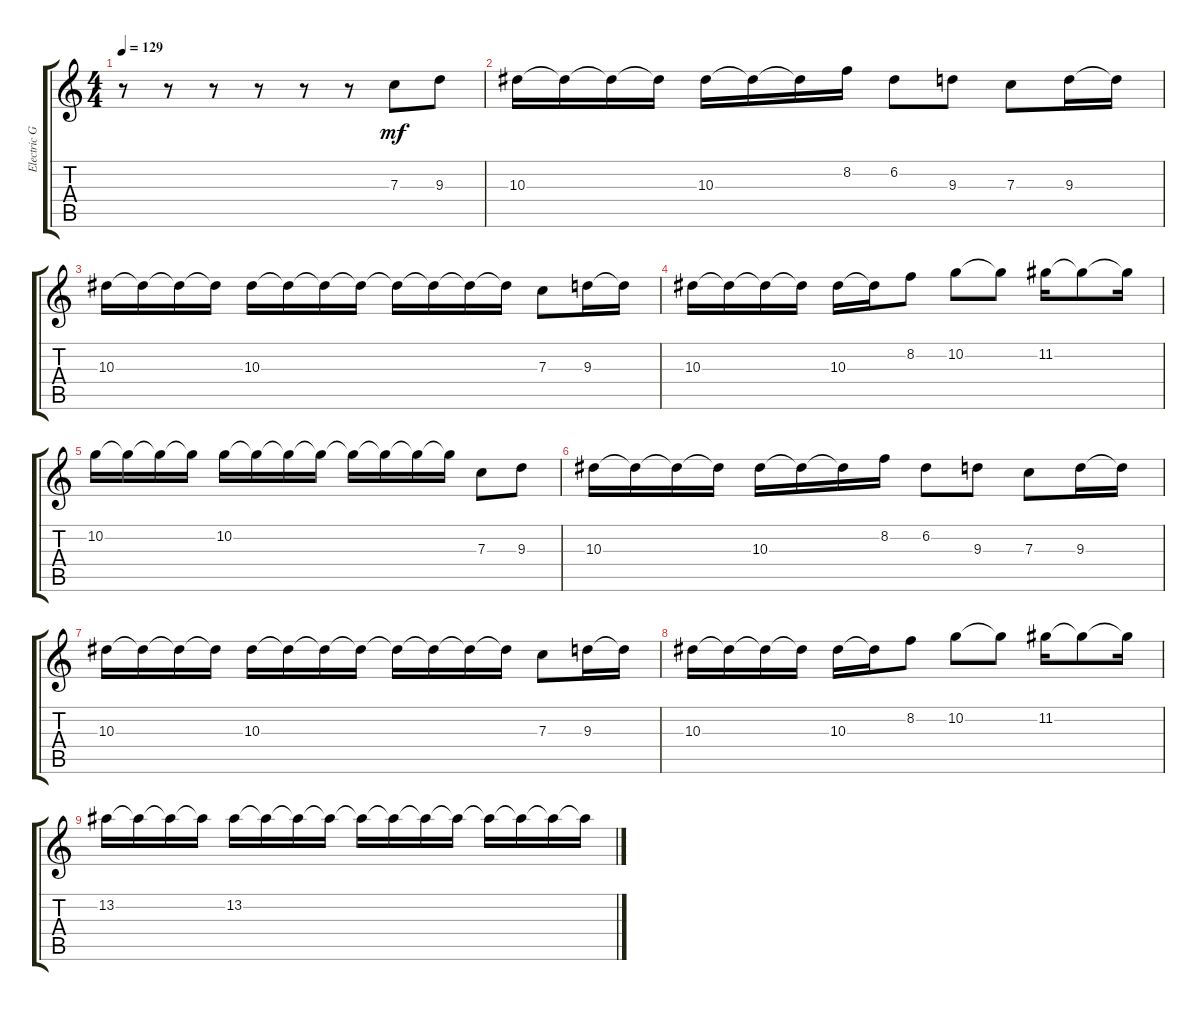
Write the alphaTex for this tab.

\track ("Electric Guitar" "Electric G") {instrument distortionguitar}
\staff {score tabs}
\tuning (D4 A3 F3 C3 G2 C2) {hide}
\ts (4 4)
\tempo 129
\clef g2
\ks c
r.8{dy mf} r.8 r.8 r.8 r.8 r.8 7.3.8 9.3.8 |
10.3.16 10.3{t}.16 10.3{t}.16 10.3{t}.16 10.3.16 10.3{t}.16 10.3{t}.16 8.2.16 6.2.8 9.3.8 7.3.8 9.3.16 9.3{t}.16 |
10.3.16 10.3{t}.16 10.3{t}.16 10.3{t}.16 10.3.16 10.3{t}.16 10.3{t}.16 10.3{t}.16 10.3{t}.16 10.3{t}.16 10.3{t}.16 10.3{t}.16 7.3.8 9.3.16 9.3{t}.16 |
10.3.16 10.3{t}.16 10.3{t}.16 10.3{t}.16 10.3.16 10.3{t}.16 8.2.8 10.2.8 10.2{t}.8 11.2.16 11.2{t}.8 11.2{t}.16 |
10.2.16 10.2{t}.16 10.2{t}.16 10.2{t}.16 10.2.16 10.2{t}.16 10.2{t}.16 10.2{t}.16 10.2{t}.16 10.2{t}.16 10.2{t}.16 10.2{t}.16 7.3.8 9.3.8 |
10.3.16 10.3{t}.16 10.3{t}.16 10.3{t}.16 10.3.16 10.3{t}.16 10.3{t}.16 8.2.16 6.2.8 9.3.8 7.3.8 9.3.16 9.3{t}.16 |
10.3.16 10.3{t}.16 10.3{t}.16 10.3{t}.16 10.3.16 10.3{t}.16 10.3{t}.16 10.3{t}.16 10.3{t}.16 10.3{t}.16 10.3{t}.16 10.3{t}.16 7.3.8 9.3.16 9.3{t}.16 |
10.3.16 10.3{t}.16 10.3{t}.16 10.3{t}.16 10.3.16 10.3{t}.16 8.2.8 10.2.8 10.2{t}.8 11.2.16 11.2{t}.8 11.2{t}.16 |
13.2.16 13.2{t}.16 13.2{t}.16 13.2{t}.16 13.2.16 13.2{t}.16 13.2{t}.16 13.2{t}.16 13.2{t}.16 13.2{t}.16 13.2{t}.16 13.2{t}.16 13.2{t}.16 13.2{t}.16 13.2{t}.16 13.2{t}.16
